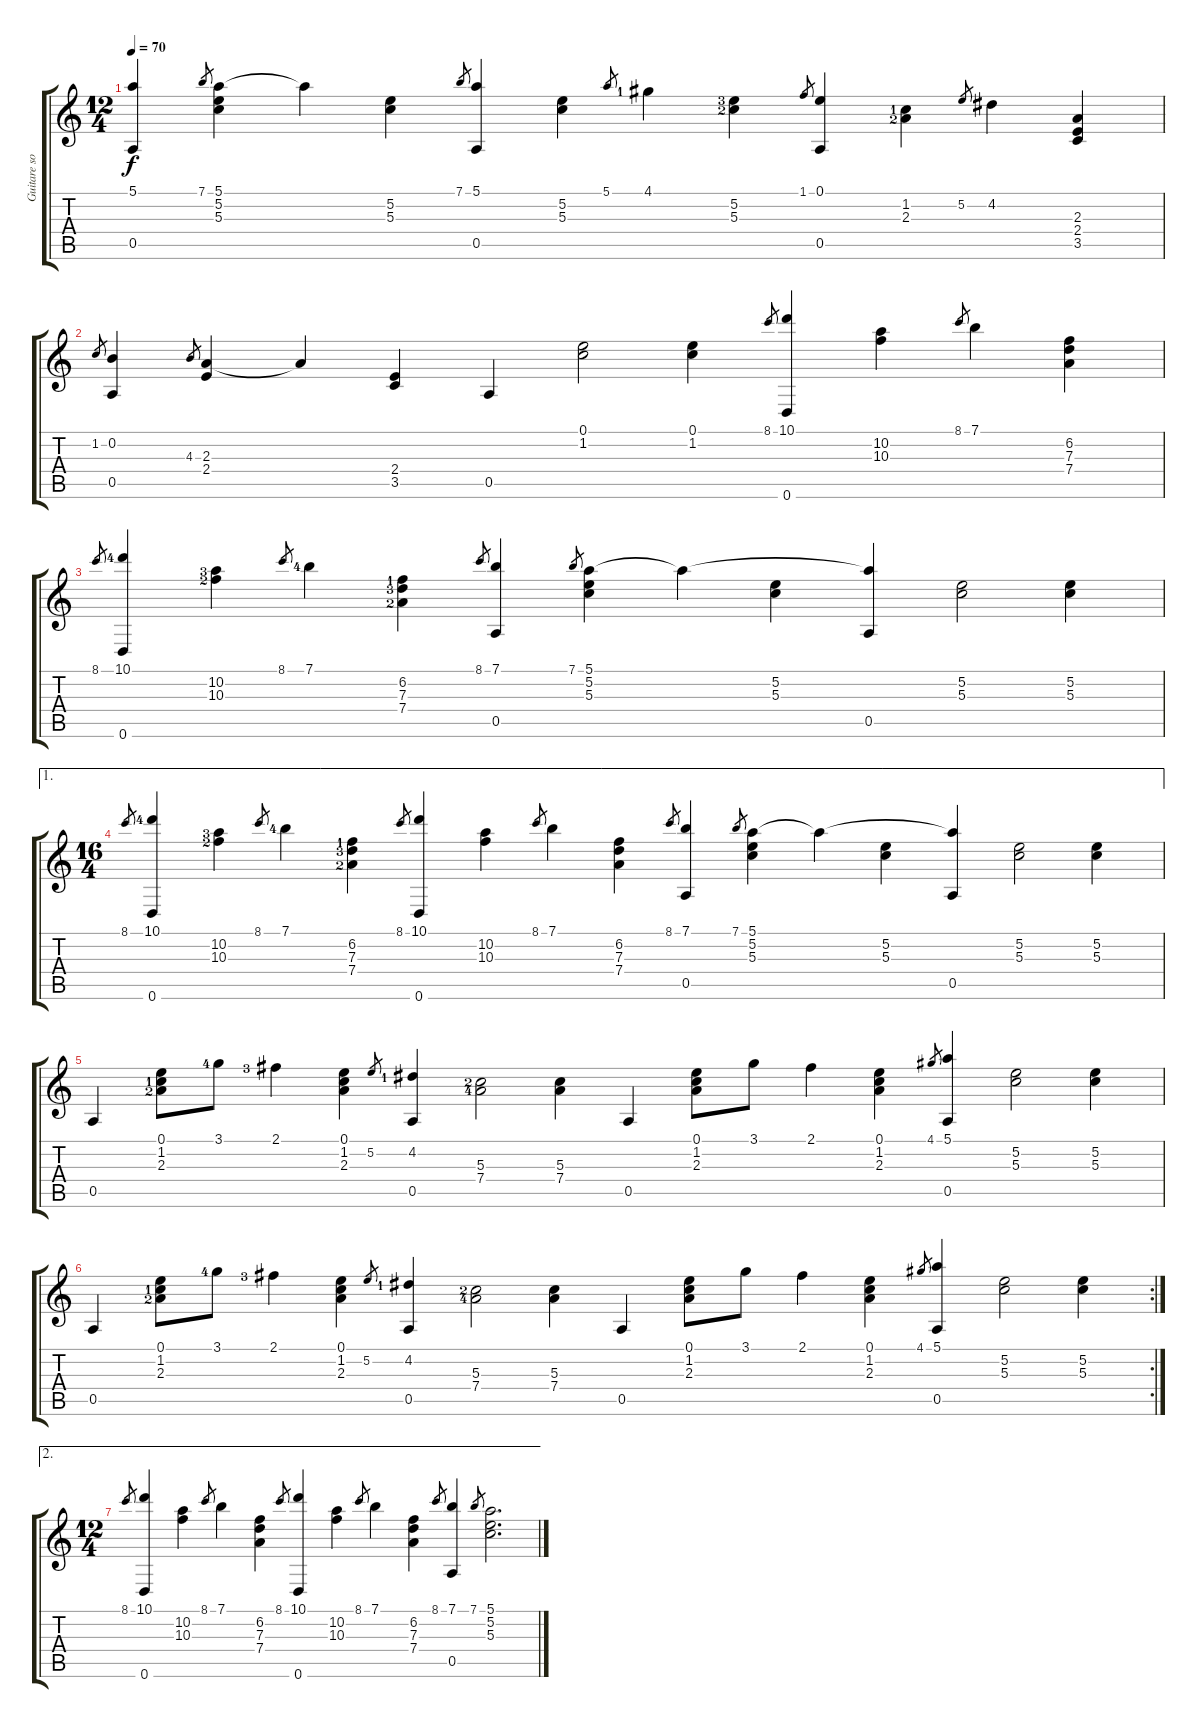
\track ("Guitare solo" "Guitare so") {instrument acousticguitarnylon}
\staff {score tabs}
\tuning (E4 B3 G3 D3 A2 D2) {hide}
\ts (12 4)
\tempo 70
\clef g2
\ks c
(5.1 0.5).4{dy f} 7.1.8{gr} (5.1 5.2 5.3).4 5.1{t}.4 (5.2 5.3).4 7.1.8{gr} (5.1 0.5).4 (5.2 5.3).4 5.1.8{gr} 4.1{lf 2}.4 (5.2{lf 4} 5.3{lf 3}).4 1.1.8{gr} (0.1 0.5).4 (1.2{lf 2} 2.3{lf 3}).4 5.2.8{gr} 4.2.4 (2.3 2.4 3.5).4 |
1.2.8{gr} (0.2 0.5).4 4.3.8{gr} (2.3 2.4).4 2.3{t}.4 (2.4 3.5).4 0.5.4 (0.1 1.2).2 (0.1 1.2).4 8.1.8{gr} (10.1 0.6).4 (10.2 10.3).4 8.1.8{gr} 7.1.4 (6.2 7.3 7.4).4 |
8.1.8{gr} (10.1{lf 5} 0.6).4 (10.2{lf 4} 10.3{lf 3}).4 8.1.8{gr} 7.1{lf 5}.4 (6.2{lf 2} 7.3{lf 4} 7.4{lf 3}).4 8.1.8{gr} (7.1 0.5).4 7.1.8{gr} (5.1 5.2 5.3).4 5.1{t}.4 (5.2 5.3).4 (5.1{t} 0.5).4 (5.2 5.3).2 (5.2 5.3).4 |
\ae 1
\ts (16 4)
8.1.8{gr} (10.1{lf 5} 0.6).4 (10.2{lf 4} 10.3{lf 3}).4 8.1.8{gr} 7.1{lf 5}.4 (6.2{lf 2} 7.3{lf 4} 7.4{lf 3}).4 8.1.8{gr} (10.1 0.6).4 (10.2 10.3).4 8.1.8{gr} 7.1.4 (6.2 7.3 7.4).4 8.1.8{gr} (7.1 0.5).4 7.1.8{gr} (5.1 5.2 5.3).4 5.1{t}.4 (5.2 5.3).4 (5.1{t} 0.5).4 (5.2 5.3).2 (5.2 5.3).4 |
0.5.4 (0.1 1.2{lf 2} 2.3{lf 3}).8 3.1{lf 5}.8 2.1{lf 4}.4 (0.1 1.2 2.3).4 5.2.8{gr} (4.2{lf 2} 0.5).4 (5.3{lf 3} 7.4{lf 5}).2 (5.3 7.4).4 0.5.4 (0.1 1.2 2.3).8 3.1.8 2.1.4 (0.1 1.2 2.3).4 4.1.8{gr} (5.1 0.5).4 (5.2 5.3).2 (5.2 5.3).4 |
\rc 2
0.5.4 (0.1 1.2{lf 2} 2.3{lf 3}).8 3.1{lf 5}.8 2.1{lf 4}.4 (0.1 1.2 2.3).4 5.2.8{gr} (4.2{lf 2} 0.5).4 (5.3{lf 3} 7.4{lf 5}).2 (5.3 7.4).4 0.5.4 (0.1 1.2 2.3).8 3.1.8 2.1.4 (0.1 1.2 2.3).4 4.1.8{gr} (5.1 0.5).4 (5.2 5.3).2 (5.2 5.3).4 |
\ae 2
\ts (12 4)
8.1.8{gr} (10.1 0.6).4 (10.2 10.3).4 8.1.8{gr} 7.1.4 (6.2 7.3 7.4).4 8.1.8{gr} (10.1 0.6).4 (10.2 10.3).4 8.1.8{gr} 7.1.4 (6.2 7.3 7.4).4 8.1.8{gr} (7.1 0.5).4 7.1.8{gr} (5.1 5.2 5.3).2{d}
